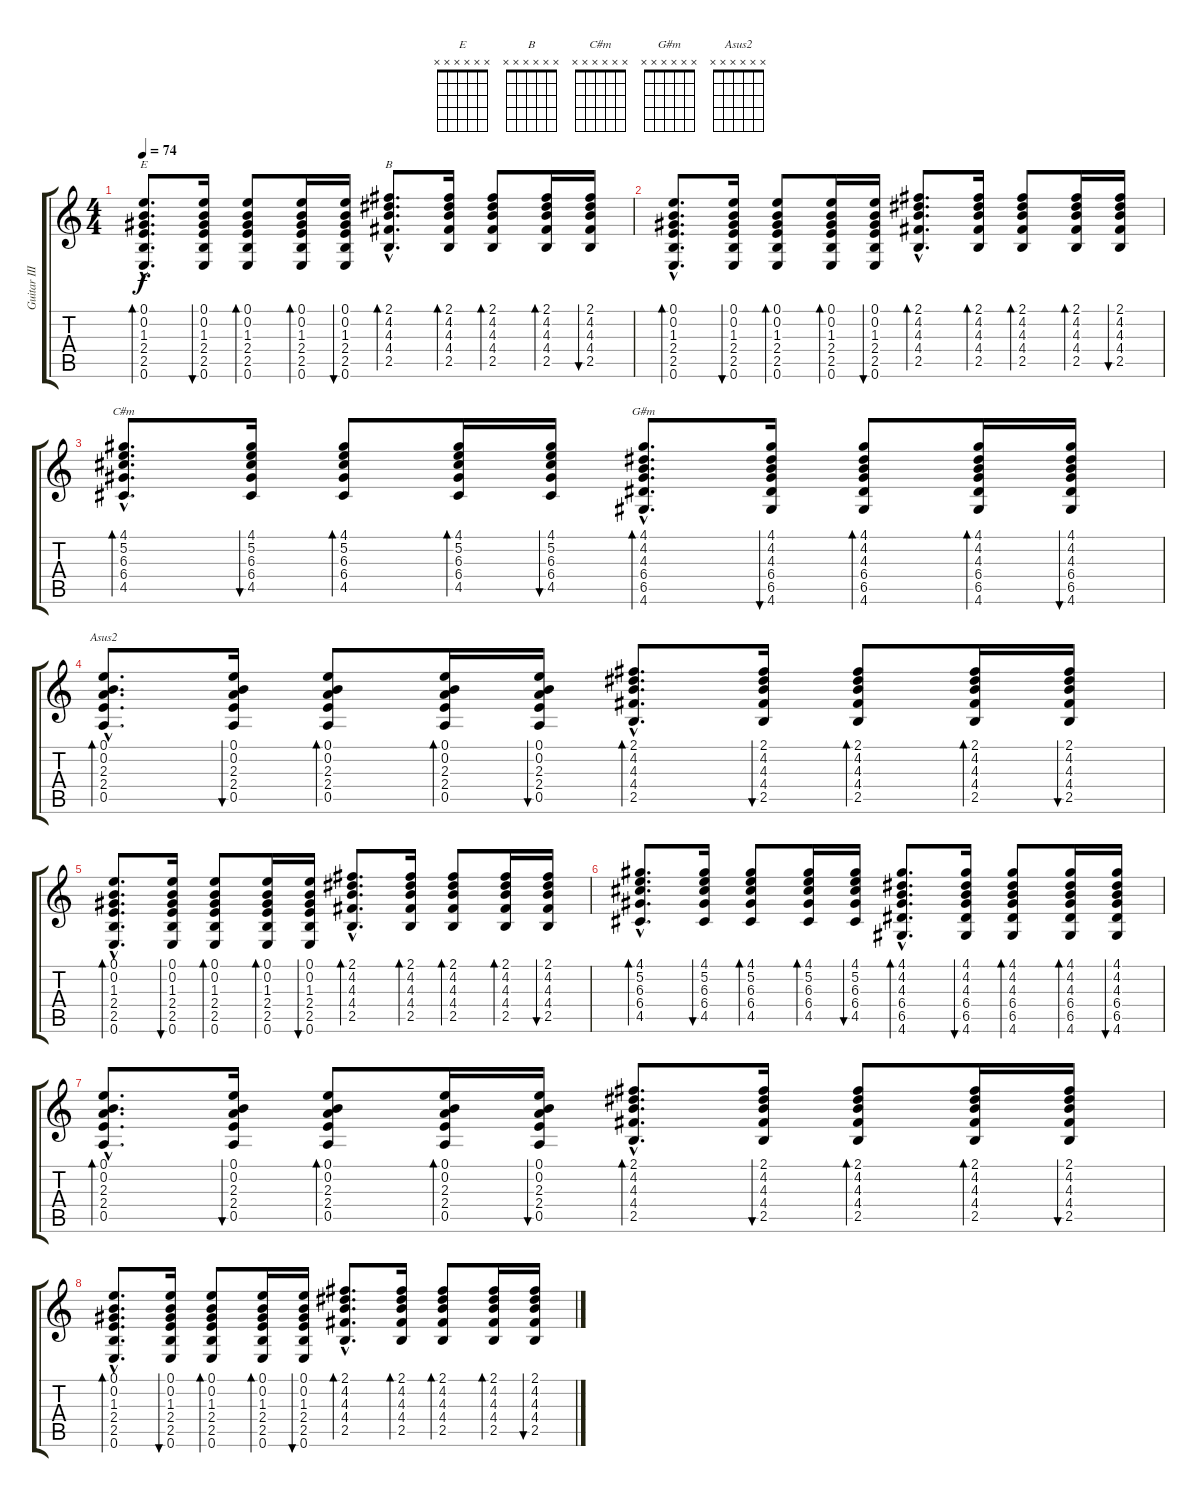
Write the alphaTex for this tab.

\track ("Guitar III" "Guitar III") {instrument acousticguitarsteel}
\staff {score tabs}
\tuning (E4 B3 G3 D3 A2 E2) {hide}
\chord ("E" x x x x x x)
\chord ("B" x x x x x x)
\chord ("C#m" x x x x x x)
\chord ("G#m" x x x x x x)
\chord ("Asus2" x x x x x x)
\ts (4 4)
\tempo 74
\clef g2
\ks c
(0.1{hac} 0.2{hac} 1.3{hac} 2.4{hac} 2.5{hac} 0.6{hac}).8{d bd 60 ch "E" dy f} (0.1 0.2 1.3 2.4 2.5 0.6).16{bu 60} (0.1 0.2 1.3 2.4 2.5 0.6).8{bd 60} (0.1 0.2 1.3 2.4 2.5 0.6).16{bd 60} (0.1 0.2 1.3 2.4 2.5 0.6).16{bu 60} (2.1{hac} 4.2{hac} 4.3{hac} 4.4{hac} 2.5{hac}).8{d bd 60 ch "B"} (2.1 4.2 4.3 4.4 2.5).16{bd 60} (2.1 4.2 4.3 4.4 2.5).8{bd 60} (2.1 4.2 4.3 4.4 2.5).16{bd 60} (2.1 4.2 4.3 4.4 2.5).16{bu 60} |
(0.1{hac} 0.2{hac} 1.3{hac} 2.4{hac} 2.5{hac} 0.6{hac}).8{d bd 60} (0.1 0.2 1.3 2.4 2.5 0.6).16{bu 60} (0.1 0.2 1.3 2.4 2.5 0.6).8{bd 60} (0.1 0.2 1.3 2.4 2.5 0.6).16{bd 60} (0.1 0.2 1.3 2.4 2.5 0.6).16{bu 60} (2.1{hac} 4.2{hac} 4.3{hac} 4.4{hac} 2.5{hac}).8{d bd 60} (2.1 4.2 4.3 4.4 2.5).16{bd 60} (2.1 4.2 4.3 4.4 2.5).8{bd 60} (2.1 4.2 4.3 4.4 2.5).16{bd 60} (2.1 4.2 4.3 4.4 2.5).16{bu 60} |
(4.1{hac} 5.2{hac} 6.3{hac} 6.4{hac} 4.5{hac}).8{d bd 60 ch "C#m"} (4.1 5.2 6.3 6.4 4.5).16{bu 60} (4.1 5.2 6.3 6.4 4.5).8{bd 60} (4.1 5.2 6.3 6.4 4.5).16{bd 60} (4.1 5.2 6.3 6.4 4.5).16{bu 60} (4.1{hac} 4.2{hac} 4.3{hac} 6.4{hac} 6.5{hac} 4.6{hac}).8{d bd 60 ch "G#m"} (4.1 4.2 4.3 6.4 6.5 4.6).16{bu 60} (4.1 4.2 4.3 6.4 6.5 4.6).8{bd 60} (4.1 4.2 4.3 6.4 6.5 4.6).16{bd 60} (4.1 4.2 4.3 6.4 6.5 4.6).16{bu 60} |
(0.1{hac} 0.2{hac} 2.3{hac} 2.4{hac} 0.5{hac}).8{d bd 60 ch "Asus2"} (0.1 0.2 2.3 2.4 0.5).16{bu 60} (0.1 0.2 2.3 2.4 0.5).8{bd 60} (0.1 0.2 2.3 2.4 0.5).16{bd 60} (0.1 0.2 2.3 2.4 0.5).16{bu 60} (2.1{hac} 4.2{hac} 4.3{hac} 4.4{hac} 2.5{hac}).8{d bd 60} (2.1 4.2 4.3 4.4 2.5).16{bu 60} (2.1 4.2 4.3 4.4 2.5).8{bd 60} (2.1 4.2 4.3 4.4 2.5).16{bd 60} (2.1 4.2 4.3 4.4 2.5).16{bu 60} |
(0.1{hac} 0.2{hac} 1.3{hac} 2.4{hac} 2.5{hac} 0.6{hac}).8{d bd 60} (0.1 0.2 1.3 2.4 2.5 0.6).16{bu 60} (0.1 0.2 1.3 2.4 2.5 0.6).8{bd 60} (0.1 0.2 1.3 2.4 2.5 0.6).16{bd 60} (0.1 0.2 1.3 2.4 2.5 0.6).16{bu 60} (2.1{hac} 4.2{hac} 4.3{hac} 4.4{hac} 2.5{hac}).8{d bd 60} (2.1 4.2 4.3 4.4 2.5).16{bd 60} (2.1 4.2 4.3 4.4 2.5).8{bd 60} (2.1 4.2 4.3 4.4 2.5).16{bd 60} (2.1 4.2 4.3 4.4 2.5).16{bu 60} |
(4.1{hac} 5.2{hac} 6.3{hac} 6.4{hac} 4.5{hac}).8{d bd 60} (4.1 5.2 6.3 6.4 4.5).16{bu 60} (4.1 5.2 6.3 6.4 4.5).8{bd 60} (4.1 5.2 6.3 6.4 4.5).16{bd 60} (4.1 5.2 6.3 6.4 4.5).16{bu 60} (4.1{hac} 4.2{hac} 4.3{hac} 6.4{hac} 6.5{hac} 4.6{hac}).8{d bd 60} (4.1 4.2 4.3 6.4 6.5 4.6).16{bu 60} (4.1 4.2 4.3 6.4 6.5 4.6).8{bd 60} (4.1 4.2 4.3 6.4 6.5 4.6).16{bd 60} (4.1 4.2 4.3 6.4 6.5 4.6).16{bu 60} |
(0.1{hac} 0.2{hac} 2.3{hac} 2.4{hac} 0.5{hac}).8{d bd 60} (0.1 0.2 2.3 2.4 0.5).16{bu 60} (0.1 0.2 2.3 2.4 0.5).8{bd 60} (0.1 0.2 2.3 2.4 0.5).16{bd 60} (0.1 0.2 2.3 2.4 0.5).16{bu 60} (2.1{hac} 4.2{hac} 4.3{hac} 4.4{hac} 2.5{hac}).8{d bd 60} (2.1 4.2 4.3 4.4 2.5).16{bu 60} (2.1 4.2 4.3 4.4 2.5).8{bd 60} (2.1 4.2 4.3 4.4 2.5).16{bd 60} (2.1 4.2 4.3 4.4 2.5).16{bu 60} |
(0.1{hac} 0.2{hac} 1.3{hac} 2.4{hac} 2.5{hac} 0.6{hac}).8{d bd 60} (0.1 0.2 1.3 2.4 2.5 0.6).16{bu 60} (0.1 0.2 1.3 2.4 2.5 0.6).8{bd 60} (0.1 0.2 1.3 2.4 2.5 0.6).16{bd 60} (0.1 0.2 1.3 2.4 2.5 0.6).16{bu 60} (2.1{hac} 4.2{hac} 4.3{hac} 4.4{hac} 2.5{hac}).8{d bd 60} (2.1 4.2 4.3 4.4 2.5).16{bd 60} (2.1 4.2 4.3 4.4 2.5).8{bd 60} (2.1 4.2 4.3 4.4 2.5).16{bd 60} (2.1 4.2 4.3 4.4 2.5).16{bu 60}
